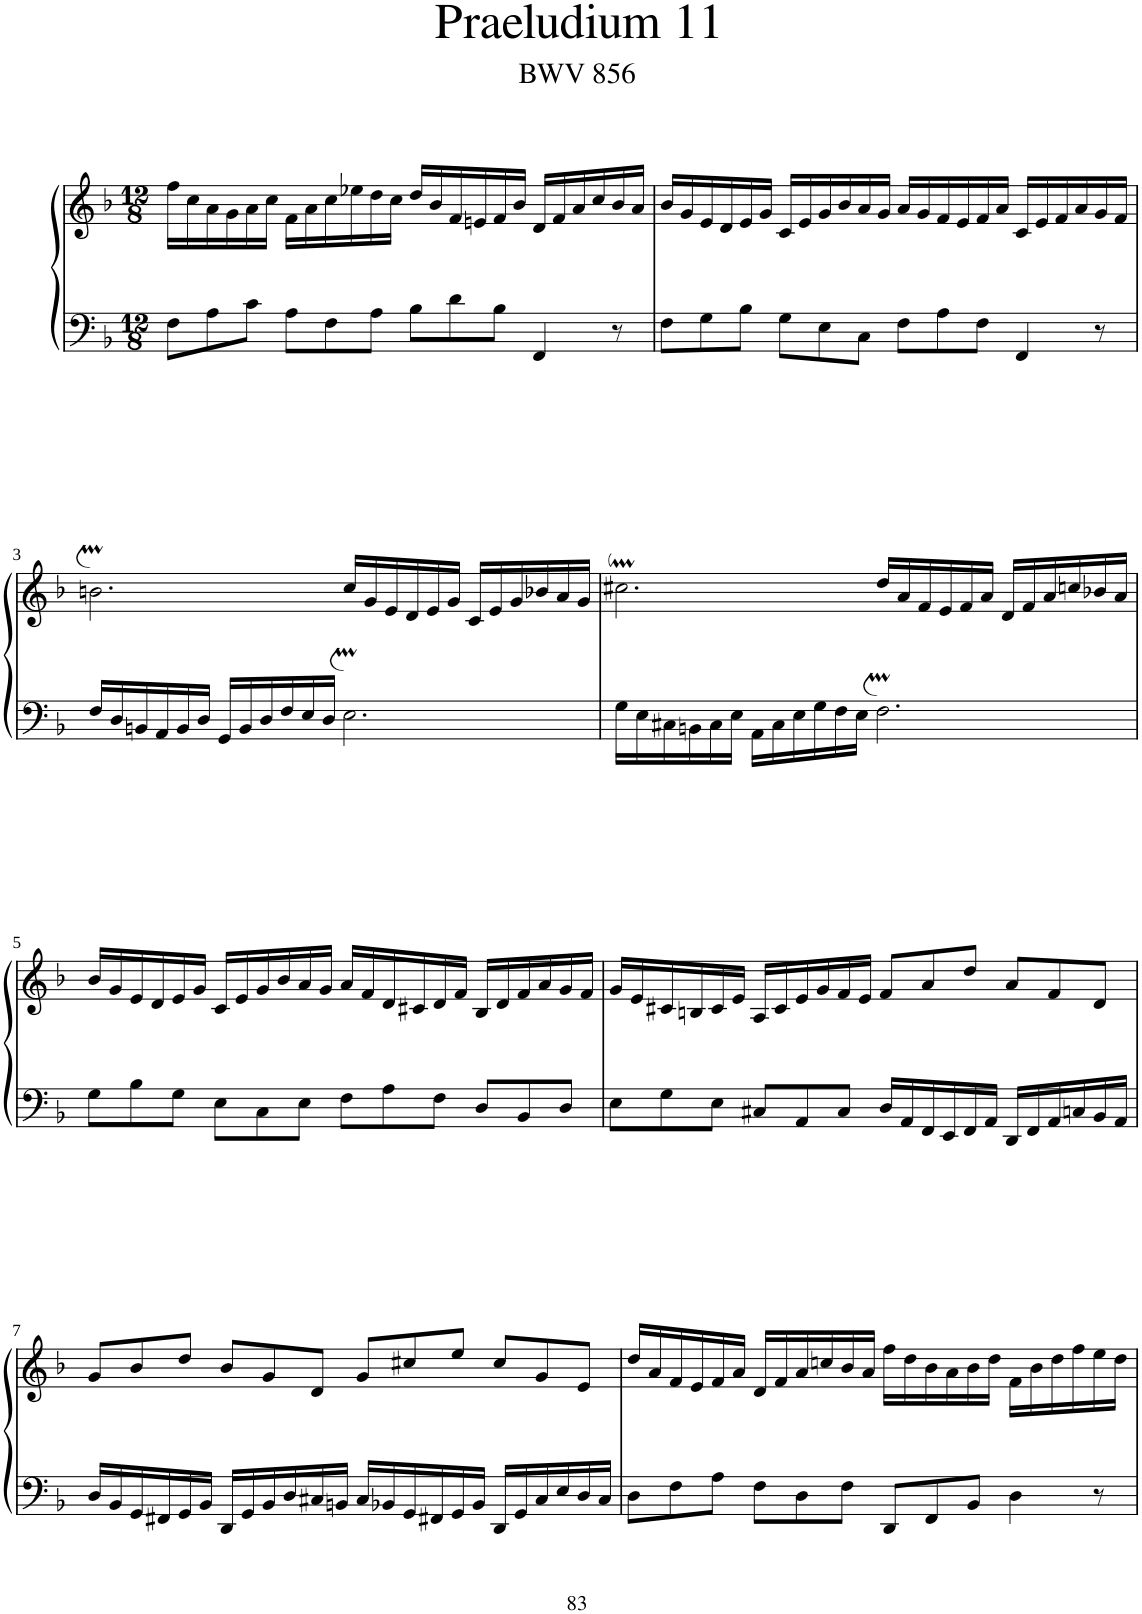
**kern	**kern
*part1	*part1
*staff2	*staff1
*I"Piano	*
*I'Pno	*
*clefF4	*clefG2
*k[b-]	*k[b-]
*M12/8	*M12/8
=1	=1
8F\L	16ff\LL
.	16cc\
8A\	16a\
.	16g\
8c\J	16a\
.	16cc\JJ
8A\L	16f\LL
.	16a\
8F\	16cc\
.	16ee-X\
8A\J	16dd\
.	16cc\JJ
8B-\L	16dd/LL
.	16b-/
8d\	16f/
.	16en/
8B-\J	16f/
.	16b-/JJ
4FF/	16d/LL
.	16f/
.	16a/
.	16cc/
8r	16b-/
.	16a/JJ
=2	=2
8F\L	16b-/LL
.	16g/
8G\	16e/
.	16d/
8B-\J	16e/
.	16g/JJ
8G\L	16c/LL
.	16e/
8E\	16g/
.	16b-/
8C\J	16a/
.	16g/JJ
8F\L	16a/LL
.	16g/
8A\	16f/
.	16e/
8F\J	16f/
.	16a/JJ
4FF/	16c/LL
.	16e/
.	16f/
.	16a/
8r	16g/
.	16f/JJ
!!LO:LB:g=z
=3	=3
16F/LL	2.bnm\
16D/	.
16BBn/	.
16AA/	.
16BB/	.
16D/JJ	.
16GG/LL	.
16BB/	.
16D/	.
16F/	.
16E/	.
16D/JJ	.
2.Em\	16cc/LL
.	16g/
.	16e/
.	16d/
.	16e/
.	16g/JJ
.	16c/LL
.	16e/
.	16g/
.	16b-X/
.	16a/
.	16g/JJ
=4	=4
16G\LL	2.cc#Xm\
16E\	.
16C#X\	.
16BBn\	.
16C#\	.
16E\JJ	.
16AA\LL	.
16C#\	.
16E\	.
16G\	.
16F\	.
16E\JJ	.
2.FM\	16dd/LL
.	16a/
.	16f/
.	16e/
.	16f/
.	16a/JJ
.	16d/LL
.	16f/
.	16a/
.	16ccn/
.	16b-X/
.	16a/JJ
!!LO:LB:g=z
=5	=5
8G\L	16b-/LL
.	16g/
8B-\	16e/
.	16d/
8G\J	16e/
.	16g/JJ
8E\L	16c/LL
.	16e/
8C\	16g/
.	16b-/
8E\J	16a/
.	16g/JJ
8F\L	16a/LL
.	16f/
8A\	16d/
.	16c#X/
8F\J	16d/
.	16f/JJ
8D/L	16B-/LL
.	16d/
8BB-/	16f/
.	16a/
8D/J	16g/
.	16f/JJ
=6	=6
8E\L	16g/LL
.	16e/
8G\	16c#X/
.	16Bn/
8E\J	16c#/
.	16e/JJ
8C#X/L	16A/LL
.	16c#/
8AA/	16e/
.	16g/
8C#/J	16f/
.	16e/JJ
16D/LL	8f/L
16AA/	.
16FF/	8a/
16EE/	.
16FF/	8dd/J
16AA/JJ	.
16DD/LL	8a/L
16FF/	.
16AA/	8f/
16Cn/	.
16BB-/	8d/J
16AA/JJ	.
!!LO:LB:g=z
=7	=7
16D/LL	8g/L
16BB-/	.
16GG/	8b-/
16FF#X/	.
16GG/	8dd/J
16BB-/JJ	.
16DD/LL	8b-/L
16GG/	.
16BB-/	8g/
16D/	.
16C#X/	8d/J
16BBn/JJ	.
16C#/LL	8g/L
16BB-X/	.
16GG/	8cc#X/
16FF#X/	.
16GG/	8ee/J
16BB-/JJ	.
16DD/LL	8cc#/L
16GG/	.
16C#/	8g/
16E/	.
16D/	8e/J
16C#/JJ	.
=8	=8
8D\L	16dd/LL
.	16a/
8F\	16f/
.	16e/
8A\J	16f/
.	16a/JJ
8F\L	16d/LL
.	16f/
8D\	16a/
.	16ccn/
8F\J	16b-/
.	16a/JJ
8DD/L	16ff\LL
.	16dd\
8FF/	16b-\
.	16a\
8BB-/J	16b-\
.	16dd\JJ
4D\	16f\LL
.	16b-\
.	16dd\
.	16ff\
8r	16ee\
.	16dd\JJ
=	=
*-	*-
